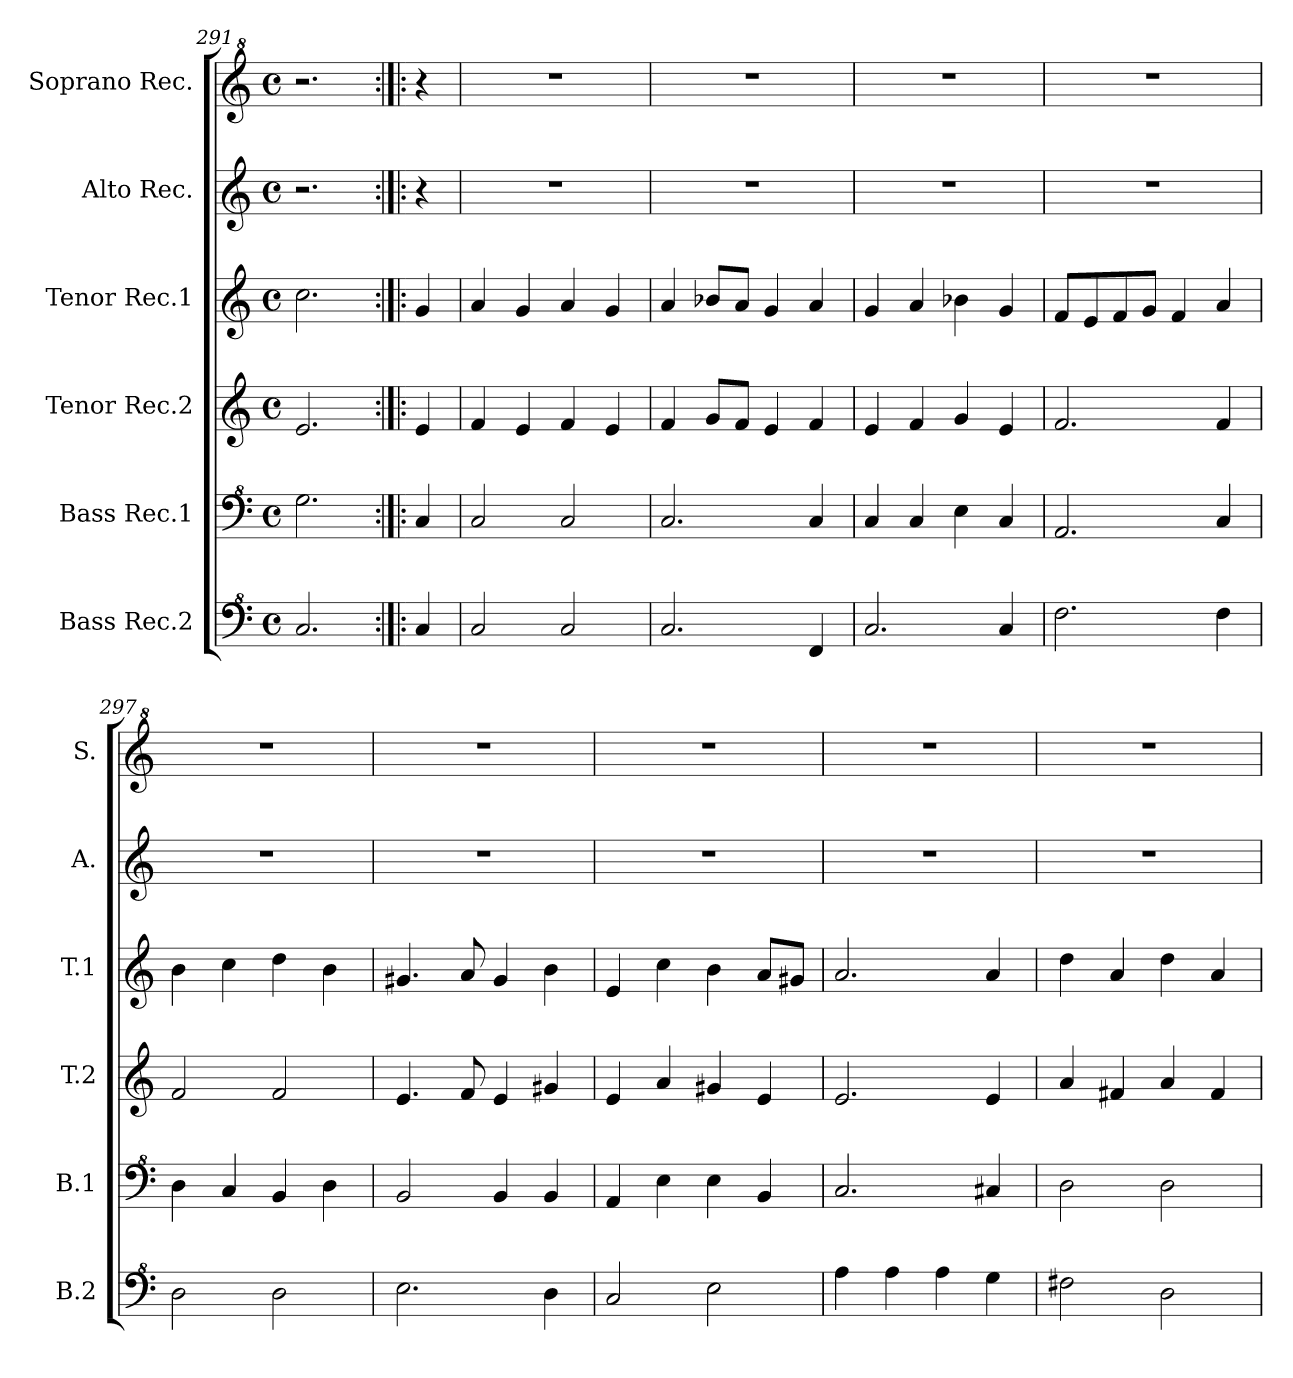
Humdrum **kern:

**kern	**kern	**kern	**kern	**kern	**kern
*part6	*part5	*part4	*part3	*part2	*part1
*staff6	*staff5	*staff4	*staff3	*staff2	*staff1
*I"Bass Rec.2	*I"Bass Rec.1	*I"Tenor Rec.2	*I"Tenor Rec.1	*I"Alto Rec.	*I"Soprano Rec.
*I'B.2	*I'B.1	*I'T.2	*I'T.1	*I'A.	*I'S.
*clefF^4	*clefF^4	*clefG2	*clefG2	*clefG2	*clefG^2
*k[]	*k[]	*k[]	*k[]	*k[]	*k[]
*M4/4	*M4/4	*M4/4	*M4/4	*M4/4	*M4/4
*met(c)	*met(c)	*met(c)	*met(c)	*met(c)	*met(c)
=291	=291	=291	=291	=291	=291
2.c/	2.g\	2.e/	2.cc\	2.r	2.r
=292:|!|:	=292:|!|:	=292:|!|:	=292:|!|:	=292:|!|:	=292:|!|:
4c/	4c/	4e/	4g/	4r	4r
=293	=293	=293	=293	=293	=293
2c/	2c/	4f/	4a/	1r	1r
.	.	4e/	4g/	.	.
2c/	2c/	4f/	4a/	.	.
.	.	4e/	4g/	.	.
=294	=294	=294	=294	=294	=294
2.c/	2.c/	4f/	4a/	1r	1r
.	.	8g/L	8b-X/L	.	.
.	.	8f/J	8a/J	.	.
.	.	4e/	4g/	.	.
4F/	4c/	4f/	4a/	.	.
=295	=295	=295	=295	=295	=295
2.c/	4c/	4e/	4g/	1r	1r
.	4c/	4f/	4a/	.	.
.	4e\	4g/	4b-X\	.	.
4c/	4c/	4e/	4g/	.	.
!!LO:LB:g=z
=296	=296	=296	=296	=296	=296
2.f\	2.A/	2.f/	8f/L	1r	1r
.	.	.	8e/	.	.
.	.	.	8f/	.	.
.	.	.	8g/J	.	.
.	.	.	4f/	.	.
4f\	4c/	4f/	4a/	.	.
=297	=297	=297	=297	=297	=297
2d\	4d\	2f/	4b\	1r	1r
.	4c/	.	4cc\	.	.
2d\	4B/	2f/	4dd\	.	.
.	4d\	.	4b\	.	.
=298	=298	=298	=298	=298	=298
2.e\	2B/	4.e/	4.g#X/	1r	1r
.	.	8f/	8a/	.	.
.	4B/	4e/	4g#/	.	.
4d\	4B/	4g#X/	4b\	.	.
=299	=299	=299	=299	=299	=299
2c/	4A/	4e/	4e/	1r	1r
.	4e\	4a/	4cc\	.	.
2e\	4e\	4g#X/	4b\	.	.
.	4B/	4e/	8a/L	.	.
.	.	.	8g#X/J	.	.
=300	=300	=300	=300	=300	=300
4a\	2.c/	2.e/	2.a/	1r	1r
4a\	.	.	.	.	.
4a\	.	.	.	.	.
4g\	4c#X/	4e/	4a/	.	.
=301	=301	=301	=301	=301	=301
2f#X\	2d\	4a/	4dd\	1r	1r
.	.	4f#X/	4a/	.	.
2d\	2d\	4a/	4dd\	.	.
.	.	4f#/	4a/	.	.
=	=	=	=	=	=
*-	*-	*-	*-	*-	*-
